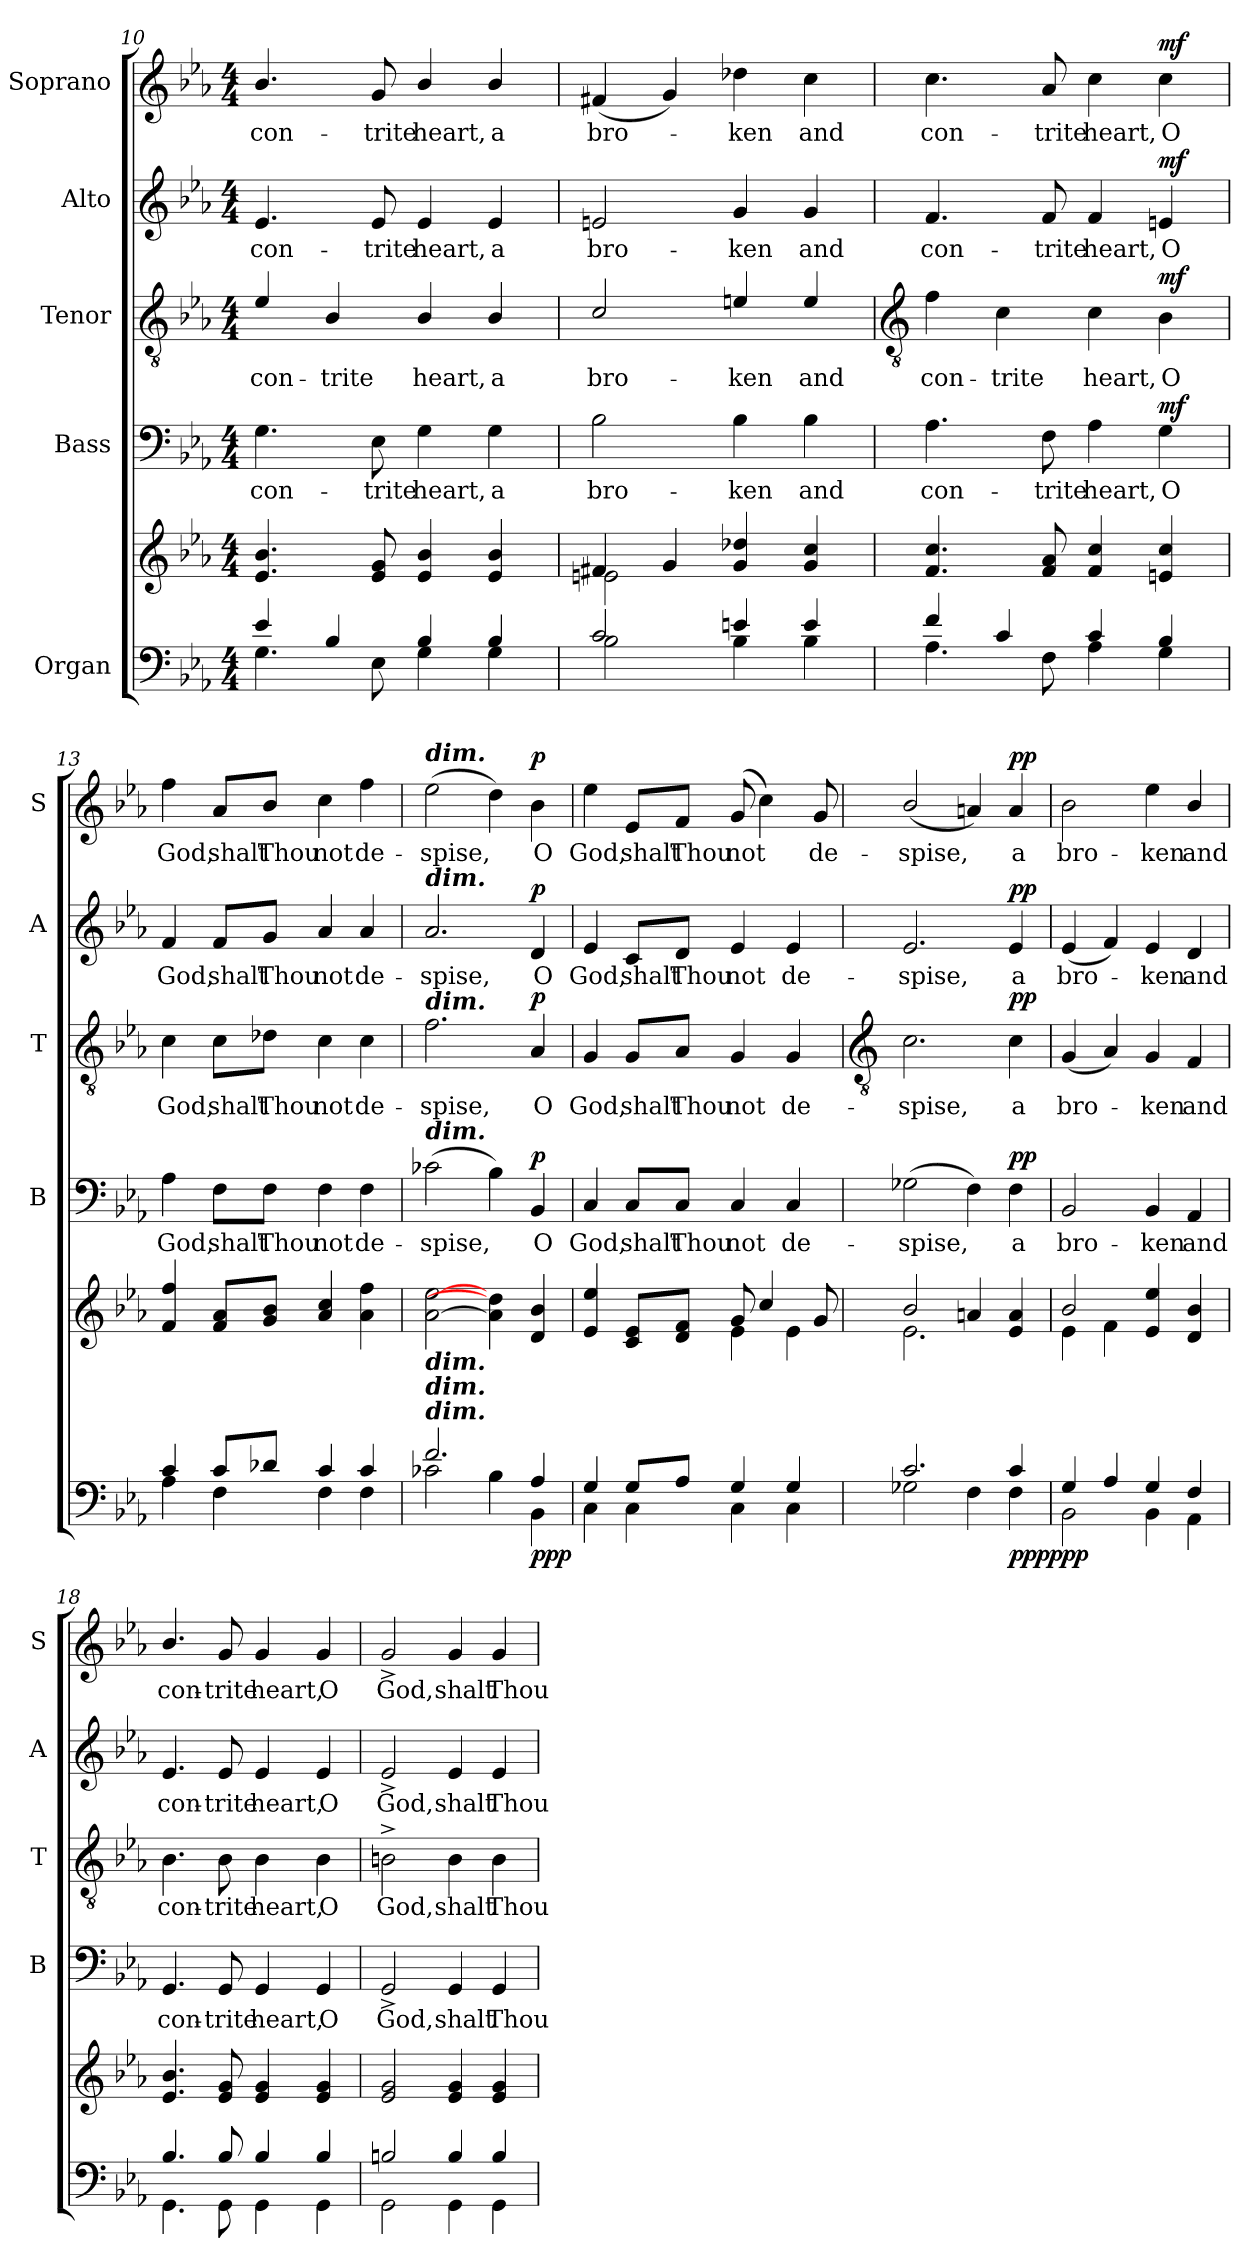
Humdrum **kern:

**kern	**kern	**dynam	**kern	**text	**dynam	**kern	**text	**dynam	**kern	**text	**dynam	**kern	**text	**dynam
*part5	*part5	*part5	*part4	*part4	*part4	*part3	*part3	*part3	*part2	*part2	*part2	*part1	*part1	*part1
*staff6	*staff5	*staff5/6	*staff4	*staff4	*staff4	*staff3	*staff3	*staff3	*staff2	*staff2	*staff2	*staff1	*staff1	*staff1
*I"Organ	*	*	*I"Bass	*	*	*I"Tenor	*	*	*I"Alto	*	*	*I"Soprano	*	*
*	*	*	*I'B	*	*	*I'T	*	*	*I'A	*	*	*I'S	*	*
*clefF4	*clefG2	*	*clefF4	*	*	*clefGv2	*	*	*clefG2	*	*	*clefG2	*	*
*k[b-e-a-]	*k[b-e-a-]	*	*k[b-e-a-]	*	*	*k[b-e-a-]	*	*	*k[b-e-a-]	*	*	*k[b-e-a-]	*	*
*E-:	*E-:	*	*E-:	*	*	*E-:	*	*	*E-:	*	*	*E-:	*	*
*M4/4	*M4/4	*	*M4/4	*	*	*M4/4	*	*	*M4/4	*	*	*M4/4	*	*
=10	=10	=10	=10	=10	=10	=10	=10	=10	=10	=10	=10	=10	=10	=10
*^	*^	*	*	*	*	*	*	*	*	*	*	*	*	*
!	!	!	!	!	!	!LO:LY:b	!	!	!LO:LY:b	!	!	!LO:LY:b	!	!	!LO:LY:b	!
*	*	*	*	*	*	*	*	*^	*	*	*	*	*	*	*	*
4e-/	4.G\	4.e-/ 4.b-/	1ryy	.	4.G	con-	.	4e-	1ryy	con-	.	4.e-	con-	.	4.b-/	con-	.
!	!	!	!	!	!	!	!	!	!	!LO:LY:b	!	!	!	!	!	!	!
4B-/	.	.	.	.	.	.	.	4B-	.	-trite	.	.	.	.	.	.	.
!	!	!	!	!	!	!LO:LY:b	!	!	!	!	!	!	!LO:LY:b	!	!	!LO:LY:b	!
.	8E-\	8e-/ 8g/	.	.	8E-	-trite	.	.	.	.	.	8e-	-trite	.	8g	-trite	.
!	!	!	!	!	!	!LO:LY:b	!	!	!	!LO:LY:b	!	!	!LO:LY:b	!	!	!LO:LY:b	!
4B-/	4G\	4e-/ 4b-/	.	.	4G	heart,	.	4B-	.	heart,	.	4e-	heart,	.	4b-/	heart,	.
!	!	!	!	!	!	!LO:LY:b	!	!	!	!LO:LY:b	!	!	!LO:LY:b	!	!	!LO:LY:b	!
4B-/	4G\	4e-/ 4b-/	.	.	4G	a	.	4B-	.	a	.	4e-	a	.	4b-/	a	.
=11	=11	=11	=11	=11	=11	=11	=11	=11	=11	=11	=11	=11	=11	=11	=11	=11	=11
!	!	!	!	!	!	!LO:LY:b	!	!	!	!LO:LY:b	!	!	!LO:LY:b	!	!	!LO:LY:b	!
2c/	2B-\	4f#X/	2en\	.	2B-	bro-	.	2c	1ryy	bro-	.	2en	bro-	.	(<4f#X	bro-	.
.	.	4g/	.	.	.	.	.	.	.	.	.	.	.	.	4g)	.	.
!	!	!	!	!	!	!LO:LY:b	!	!	!	!LO:LY:b	!	!	!LO:LY:b	!	!	!LO:LY:b	!
4en/	4B-\	4g/ 4dd-X/	2ryy	.	4B-	-ken	.	4en	.	-ken	.	4g	-ken	.	4dd-X	ken	.
!	!	!	!	!	!	!LO:LY:b	!	!	!	!LO:LY:b	!	!	!LO:LY:b	!	!	!LO:LY:b	!
4e/	4B-\	4g/ 4cc/	.	.	4B-	and	.	4e	.	and	.	4g	and	.	4cc	and	.
*	*	*	*	*	*	*	*	*v	*v	*	*	*	*	*	*	*	*
!!LO:LB:g=z
=12	=12	=12	=12	=12	=12	=12	=12	=12	=12	=12	=12	=12	=12	=12	=12	=12
*	*	*	*	*	*	*	*	*clefGv2	*	*	*	*	*	*	*	*
!	!	!	!	!	!	!LO:LY:b	!	!	!LO:LY:b	!	!	!LO:LY:b	!	!	!LO:LY:b	!
4f/	4.A-\	4.f/ 4.cc/	1ryy	.	4.A-	con-	.	4f	con-	.	4.f	con-	.	4.cc	con-	.
!	!	!	!	!	!	!	!	!	!LO:LY:b	!	!	!	!	!	!	!
4c/	.	.	.	.	.	.	.	4c	-trite	.	.	.	.	.	.	.
!	!	!	!	!	!	!LO:LY:b	!	!	!	!	!	!LO:LY:b	!	!	!LO:LY:b	!
.	8F\	8f/ 8a-/	.	.	8F	-trite	.	.	.	.	8f	-trite	.	8a-	-trite	.
!	!	!	!	!	!	!LO:LY:b	!	!	!LO:LY:b	!	!	!LO:LY:b	!	!	!LO:LY:b	!
4c/	4A-\	4f/ 4cc/	.	.	4A-	heart,	.	4c	heart,	.	4f	heart,	.	4cc	heart,	.
!	!	!	!	!LO:DY:b=2	!	!LO:LY:b	!	!	!LO:LY:b	!	!	!LO:LY:b	!	!	!LO:LY:b	!
!	!	!	!	!LO:DY:n=1:b=2	!	!	!	!	!	!	!	!	!	!	!	!
!	!	!	!	!LO:DY:n=2:b	!	!	!LO:DY:b	!	!	!LO:DY:b	!	!	!LO:DY:b	!	!	!LO:DY:b
4B-/	4G\	4en/ 4cc/	.	mf mf mf	4G	O	mf	4B-	O	mf	4en	O	mf	4cc	O	mf
=13	=13	=13	=13	=13	=13	=13	=13	=13	=13	=13	=13	=13	=13	=13	=13	=13
!	!	!	!	!	!	!LO:LY:b	!	!	!LO:LY:b	!	!	!LO:LY:b	!	!	!LO:LY:b	!
4c/	4A-\	4f/ 4ff/	1ryy	.	4A-	God,	.	4c	God,	.	4f	God,	.	4ff	God,	.
!	!	!	!	!	!	!LO:LY:b	!	!	!LO:LY:b	!	!	!LO:LY:b	!	!	!LO:LY:b	!
8c/L	4F\	8f/ 8a-/L	.	.	8F\L	shalt	.	8c\L	shalt	.	8f/L	shalt	.	8a-/L	shalt	.
!	!	!	!	!	!	!LO:LY:b	!	!	!LO:LY:b	!	!	!LO:LY:b	!	!	!LO:LY:b	!
8d-X/J	.	8g/ 8b-/J	.	.	8F\J	Thou	.	8d-X\J	Thou	.	8g/J	Thou	.	8b-/J	Thou	.
!	!	!	!	!	!	!LO:LY:b	!	!	!LO:LY:b	!	!	!LO:LY:b	!	!	!LO:LY:b	!
4c/	4F\	4a-/ 4cc/	.	.	4F	not	.	4c	not	.	4a-	not	.	4cc	not	.
!	!	!	!	!	!	!LO:LY:b	!	!	!LO:LY:b	!	!	!LO:LY:b	!	!	!LO:LY:b	!
4c/	4F\	4a-\ 4ff\	.	.	4F	de-	.	4c	de-	.	4a-	de-	.	4ff	de-	.
=14	=14	=14	=14	=14	=14	=14	=14	=14	=14	=14	=14	=14	=14	=14	=14	=14
!	!	!	!	!	!	!	!	!	!	!	!	!	!	!LO:TX:a:Bi:t=dim.	!	!
!	!	!	!	!	!	!	!	!	!	!	!LO:TX:a:Bi:t=dim.	!	!	!	!	!
!	!	!	!	!	!	!	!	!LO:TX:a:Bi:t=dim.	!	!	!	!	!	!	!	!
!	!	!	!	!	!LO:TX:a:Bi:t=dim.	!	!	!	!	!	!	!	!	!	!	!
!	!	!LO:TX:b:Bi:t=dim.	!	!	!	!	!	!	!	!	!	!	!	!	!	!
!LO:TX:a:Bi:t=dim.	!	!	!	!	!	!	!	!	!	!	!	!	!	!	!	!
!LO:TX:a:Bi:t=dim.	!	!	!	!	!	!	!	!	!	!	!	!	!	!	!	!
!	!	!	!	!	!	!LO:LY:b	!	!	!LO:LY:b	!	!	!LO:LY:b	!	!	!LO:LY:b	!
2.f/	2c-X\	[2a-\ [2ee-\	1ryy	.	(>2c-X	-spise,	.	2.f	-spise,	.	2.a-	-spise,	.	(>2ee-	-spise,	.
.	4B-\	4a-\] 4dd\]	.	.	4B-)	.	.	.	.	.	.	.	.	4dd)	.	.
!	!	!	!	!LO:DY:b=2	!	!LO:LY:b	!	!	!LO:LY:b	!	!	!LO:LY:b	!	!	!LO:LY:b	!
!	!	!	!	!LO:DY:n=1:b=2	!	!	!	!	!	!	!	!	!	!	!	!
!	!	!	!	!LO:DY:n=2:b	!	!	!LO:DY:b	!	!	!LO:DY:b	!	!	!LO:DY:b	!	!	!LO:DY:b
4A-/	4BB-\	4d/ 4b-/	.	p p p	4BB-	O	p	4A-	O	p	4d	O	p	4b-	O	p
=15	=15	=15	=15	=15	=15	=15	=15	=15	=15	=15	=15	=15	=15	=15	=15	=15
!	!	!	!	!	!	!LO:LY:b	!	!	!LO:LY:b	!	!	!LO:LY:b	!	!	!LO:LY:b	!
4G/	4C\	4e-/ 4ee-/	2ryy	.	4C	God,	.	4G	God,	.	4e-	God,	.	4ee-	God,	.
!	!	!	!	!	!	!LO:LY:b	!	!	!LO:LY:b	!	!	!LO:LY:b	!	!	!LO:LY:b	!
8G/L	4C\	8c/ 8e-/L	.	.	8C/L	shalt	.	8G/L	shalt	.	8c/L	shalt	.	8e-/L	shalt	.
!	!	!	!	!	!	!LO:LY:b	!	!	!LO:LY:b	!	!	!LO:LY:b	!	!	!LO:LY:b	!
8A-/J	.	8d/ 8f/J	.	.	8C/J	Thou	.	8A-/J	Thou	.	8d/J	Thou	.	8f/J	Thou	.
!	!	!	!	!	!	!LO:LY:b	!	!	!LO:LY:b	!	!	!LO:LY:b	!	!	!LO:LY:b	!
4G/	4C\	8g/	4e-\	.	4C	not	.	4G	not	.	4e-	not	.	(8g	not	.
.	.	4cc/	.	.	.	.	.	.	.	.	.	.	.	4cc)	.	.
!	!	!	!	!	!	!LO:LY:b	!	!	!LO:LY:b	!	!	!LO:LY:b	!	!	!	!
4G/	4C\	.	4e-\	.	4C	de-	.	4G	de-	.	4e-	de-	.	.	.	.
!	!	!	!	!	!	!	!	!	!	!	!	!	!	!	!LO:LY:b	!
.	.	8g/	.	.	.	.	.	.	.	.	.	.	.	8g	de-	.
!!LO:LB:g=z
=16	=16	=16	=16	=16	=16	=16	=16	=16	=16	=16	=16	=16	=16	=16	=16	=16
*	*	*	*	*	*	*	*	*clefGv2	*	*	*	*	*	*	*	*
!	!	!	!	!	!	!LO:LY:b	!	!	!LO:LY:b	!	!	!LO:LY:b	!	!	!LO:LY:b	!
2.c/	2G-X\	2b-/	2.e-\	.	(>2G-X	-spise,	.	2.c	-spise,	.	2.e-	-spise,	.	(<2b-/	-spise,	.
.	4F\	4an/	.	.	4F)	.	.	.	.	.	.	.	.	4an)	.	.
!	!	!	!	!LO:DY:b=2	!	!LO:LY:b	!	!	!LO:LY:b	!	!	!LO:LY:b	!	!	!LO:LY:b	!
!	!	!	!	!LO:DY:n=1:b=2	!	!	!	!	!	!	!	!	!	!	!	!
!	!	!	!	!LO:DY:n=2:b	!	!	!LO:DY:b	!	!	!LO:DY:b	!	!	!LO:DY:b	!	!	!LO:DY:b
4c/	4F\	4e-/ 4a/	4ryy	pp pp pp	4F	a	pp	4c	a	pp	4e-	a	pp	4a	a	pp
=17	=17	=17	=17	=17	=17	=17	=17	=17	=17	=17	=17	=17	=17	=17	=17	=17
!	!	!	!	!	!	!LO:LY:b	!	!	!LO:LY:b	!	!	!LO:LY:b	!	!	!LO:LY:b	!
4G/	2BB-\	2b-/	4e-\	.	2BB-	bro-	.	(<4G	bro-	.	(<4e-	bro-	.	2b-	bro-	.
4A-/	.	.	4f\	.	.	.	.	4A-)	.	.	4f)	.	.	.	.	.
!	!	!	!	!	!	!LO:LY:b	!	!	!LO:LY:b	!	!	!LO:LY:b	!	!	!LO:LY:b	!
4G/	4BB-\	4e-/ 4ee-/	2ryy	.	4BB-	-ken	.	4G	ken	.	4e-	ken	.	4ee-	-ken	.
!	!	!	!	!	!	!LO:LY:b	!	!	!LO:LY:b	!	!	!LO:LY:b	!	!	!LO:LY:b	!
4F/	4AA-\	4d/ 4b-/	.	.	4AA-/	and	.	4F/	and	.	4d/	and	.	4b-/	and	.
=18	=18	=18	=18	=18	=18	=18	=18	=18	=18	=18	=18	=18	=18	=18	=18	=18
!	!	!	!	!	!	!LO:LY:b	!	!	!LO:LY:b	!	!	!LO:LY:b	!	!	!LO:LY:b	!
4.B-/	4.GG\	4.e-/ 4.b-/	1ryy	.	4.GG/	con-	.	4.B-\	con-	.	4.e-/	con-	.	4.b-/	con-	.
!	!	!	!	!	!	!LO:LY:b	!	!	!LO:LY:b	!	!	!LO:LY:b	!	!	!LO:LY:b	!
8B-/	8GG\	8e-/ 8g/	.	.	8GG	-trite	.	8B-	-trite	.	8e-	-trite	.	8g	-trite	.
!	!	!	!	!	!	!LO:LY:b	!	!	!LO:LY:b	!	!	!LO:LY:b	!	!	!LO:LY:b	!
4B-/	4GG\	4e-/ 4g/	.	.	4GG	heart,	.	4B-	heart,	.	4e-	heart,	.	4g	heart,	.
!	!	!	!	!	!	!LO:LY:b	!	!	!LO:LY:b	!	!	!LO:LY:b	!	!	!LO:LY:b	!
4B-/	4GG\	4e-/ 4g/	.	.	4GG	O	.	4B-	O	.	4e-	O	.	4g	O	.
=19	=19	=19	=19	=19	=19	=19	=19	=19	=19	=19	=19	=19	=19	=19	=19	=19
!	!	!	!	!	!	!LO:LY:b	!	!	!LO:LY:b	!	!	!LO:LY:b	!	!	!LO:LY:b	!
2Bn/	2GG\	2e-/ 2g/	1ryy	.	2GG^	God,	.	2Bn^	God,	.	2e-^	God,	.	2g^	God,	.
!	!	!	!	!	!	!LO:LY:b	!	!	!LO:LY:b	!	!	!LO:LY:b	!	!	!LO:LY:b	!
4B/	4GG\	4e-/ 4g/	.	.	4GG	shalt	.	4B	shalt	.	4e-	shalt	.	4g	shalt	.
!	!	!	!	!	!	!LO:LY:b	!	!	!LO:LY:b	!	!	!LO:LY:b	!	!	!LO:LY:b	!
4B/	4GG\	4e-/ 4g/	.	.	4GG	Thou	.	4B	Thou	.	4e-	Thou	.	4g	Thou	.
*v	*v	*	*	*	*	*	*	*	*	*	*	*	*	*	*	*
*	*v	*v	*	*	*	*	*	*	*	*	*	*	*	*	*
=	=	=	=	=	=	=	=	=	=	=	=	=	=	=
*-	*-	*-	*-	*-	*-	*-	*-	*-	*-	*-	*-	*-	*-	*-
